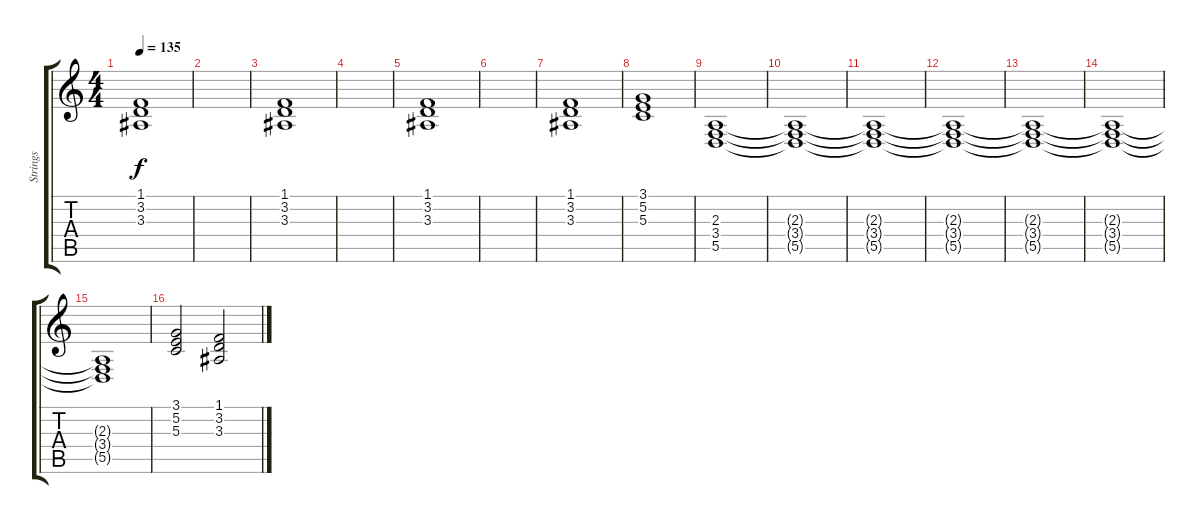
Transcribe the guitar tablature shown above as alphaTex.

\track ("Strings" "Strings") {instrument stringensemble1}
\staff {score tabs}
\tuning (E4 B3 G3 D3 A2 E2) {hide}
\ts (4 4)
\tempo 135
\clef g2
\ks c
(1.1 3.2 3.3).1{dy f volume 10} |
|
(1.1 3.2 3.3).1{volume 10} |
|
(1.1 3.2 3.3).1{volume 10} |
|
(1.1 3.2 3.3).1{volume 10} |
(3.1 5.2 5.3).1 |
(2.3 3.4 5.5).1{volume 11} |
(2.3{t} 3.4{t} 5.5{t}).1 |
(2.3{t} 3.4{t} 5.5{t}).1 |
(2.3{t} 3.4{t} 5.5{t}).1 |
(2.3{t} 3.4{t} 5.5{t}).1 |
(2.3{t} 3.4{t} 5.5{t}).1 |
(2.3{t} 3.4{t} 5.5{t}).1 |
(3.1 5.2 5.3).2{volume 11} (1.1 3.2 3.3).2
